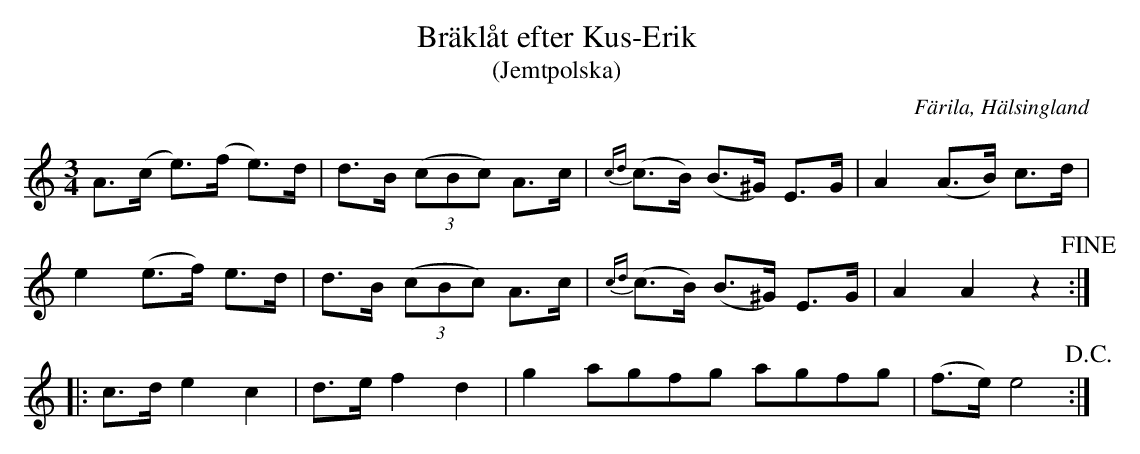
X:1
T: Bräklåt efter Kus-Erik
T: (Jemtpolska)
O: Färila, Hälsingland
M: 3/4
L: 1/8
K: Am
A>(c e>)(f e)>d | d>B ((3cBc) A>c | {cd}(c>B) (B>^G)   E>G      | A2    (A>B) c>d  |
e2   (e>f) e>d  | d>B ((3cBc) A>c | {cd}(c>B)    (B>^G)   E>G      | A2    A2    z2  !fine! ::
K: C
c>d  e2    c2   | d>e f2      d2  | g2        agfg agfg | (f>e) e4 !D.C.!       :|
